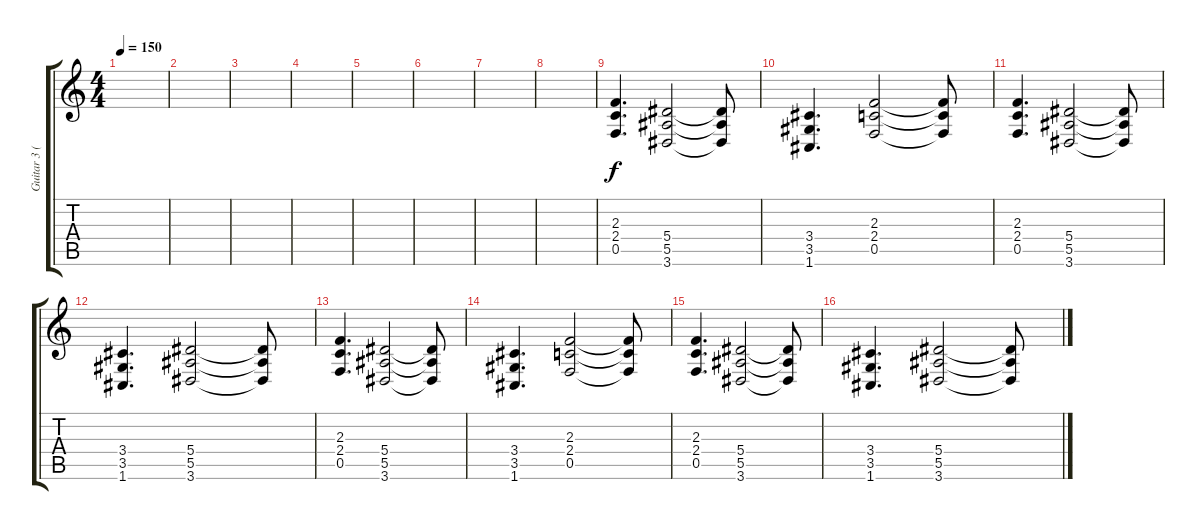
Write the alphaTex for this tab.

\track ("Guitar 3 (Rhytm)" "Guitar 3 (") {instrument distortionguitar}
\staff {score tabs}
\tuning (C4 G3 Eb3 Bb2 F2 C2) {hide}
\ts (4 4)
\tempo 150
\clef g2
\ks c
|
|
|
|
|
|
|
|
(2.3 2.4 0.5).4{d} (5.4 5.5 3.6).2 (5.4{t} 5.5{t} 3.6{t}).8 |
(3.4 3.5 1.6).4{d} (2.3 2.4 0.5).2 (2.3{t} 2.4{t} 0.5{t}).8 |
(2.3 2.4 0.5).4{d} (5.4 5.5 3.6).2 (5.4{t} 5.5{t} 3.6{t}).8 |
(3.4 3.5 1.6).4{d} (5.4 5.5 3.6).2 (5.4{t} 5.5{t} 3.6{t}).8 |
(2.3 2.4 0.5).4{d} (5.4 5.5 3.6).2 (5.4{t} 5.5{t} 3.6{t}).8 |
(3.4 3.5 1.6).4{d} (2.3 2.4 0.5).2 (2.3{t} 2.4{t} 0.5{t}).8 |
(2.3 2.4 0.5).4{d} (5.4 5.5 3.6).2 (5.4{t} 5.5{t} 3.6{t}).8 |
(3.4 3.5 1.6).4{d} (5.4 5.5 3.6).2 (5.4{t} 5.5{t} 3.6{t}).8
